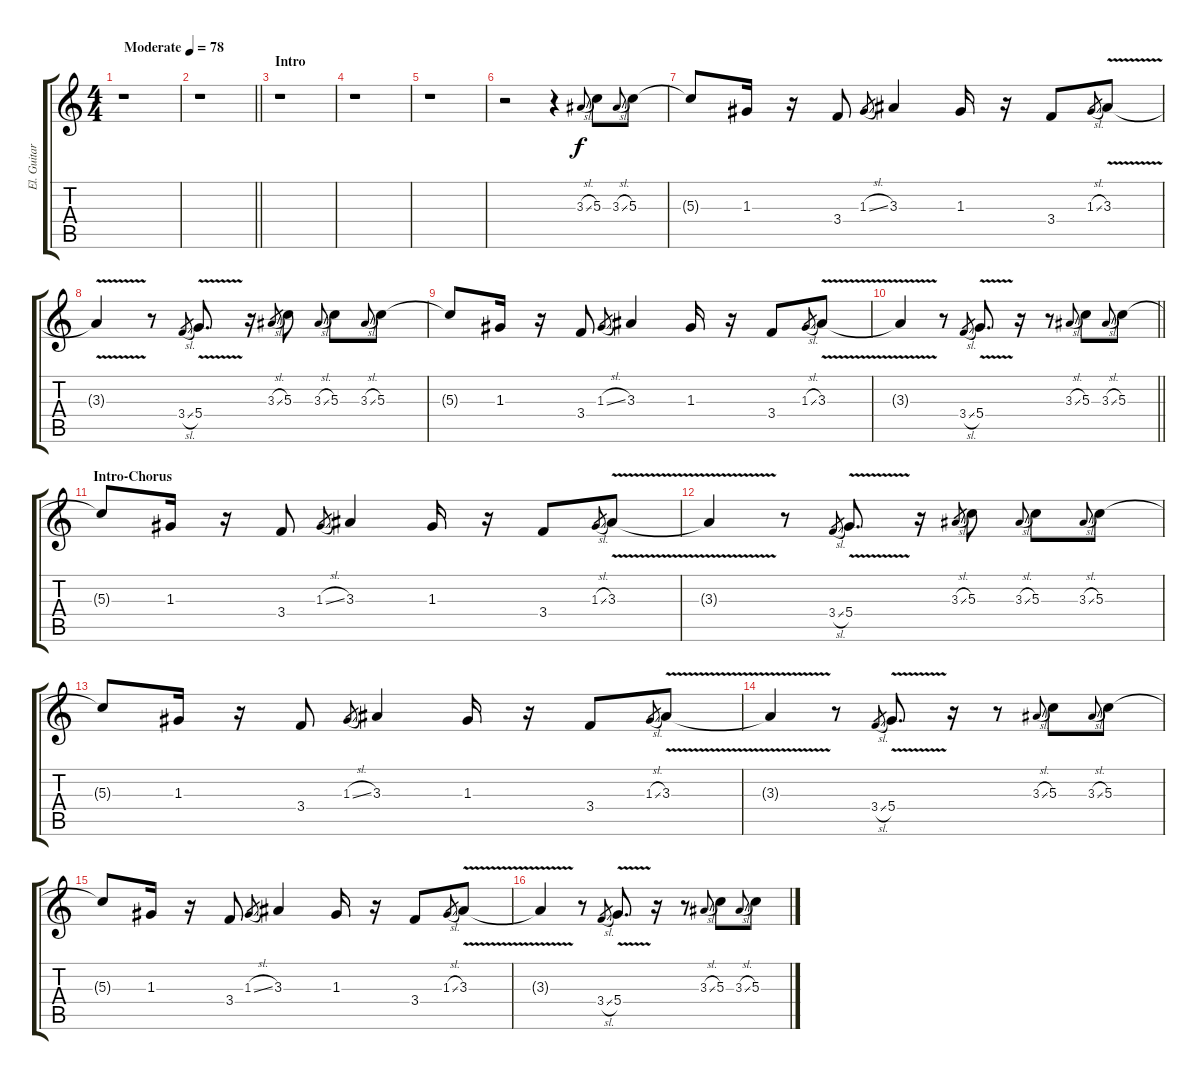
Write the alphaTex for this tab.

\track ("El. Guitar" "El. Guitar") {instrument overdrivenguitar}
\staff {score tabs}
\tuning (E4 B3 G3 D3 A2 E2) {hide}
\ts (4 4)
\tempo (78 "Moderate")
\clef g2
\ks c
r.1{dy f instrument overdrivenguitar} |
\barLineRight lightlight
r.1 |
\section ("" "Intro")
r.1 |
r.1 |
r.1 |
r.2 r.4 3.3{sl}.8{gr onbeat} 5.3.8 3.3{sl}.8{gr onbeat} 5.3.8 |
5.3{t}.8 1.3.16 r.16 3.4.8 1.3{sl}.8{gr} 3.3.4 1.3.16 r.16 3.4.8 1.3{sl}.8{gr} 3.3{v}.8 |
3.3{t}.4 r.8 3.4{sl}.8{gr} 5.4{v}.8{d} r.16 3.3{sl}.8{gr} 5.3.8 3.3{sl}.8{gr onbeat} 5.3.8 3.3{sl}.8{gr onbeat} 5.3.8 |
5.3{t}.8 1.3.16 r.16 3.4.8 1.3{sl}.8{gr} 3.3.4 1.3.16 r.16 3.4.8 1.3{sl}.8{gr} 3.3{v}.8 |
\barLineRight lightlight
3.3{t}.4 r.8 3.4{sl}.8{gr} 5.4{v}.8{d} r.16 r.8 3.3{sl}.8{gr onbeat} 5.3.8 3.3{sl}.8{gr onbeat} 5.3.8 |
\section ("" "Intro-Chorus")
5.3{t}.8 1.3.16 r.16 3.4.8 1.3{sl}.8{gr} 3.3.4 1.3.16 r.16 3.4.8 1.3{sl}.8{gr} 3.3{v}.8 |
3.3{t}.4 r.8 3.4{sl}.8{gr} 5.4{v}.8{d} r.16 3.3{sl}.8{gr} 5.3.8 3.3{sl}.8{gr onbeat} 5.3.8 3.3{sl}.8{gr onbeat} 5.3.8 |
5.3{t}.8 1.3.16 r.16 3.4.8 1.3{sl}.8{gr} 3.3.4 1.3.16 r.16 3.4.8 1.3{sl}.8{gr} 3.3{v}.8 |
3.3{t}.4 r.8 3.4{sl}.8{gr} 5.4{v}.8{d} r.16 r.8 3.3{sl}.8{gr onbeat} 5.3.8 3.3{sl}.8{gr onbeat} 5.3.8 |
5.3{t}.8 1.3.16 r.16 3.4.8 1.3{sl}.8{gr} 3.3.4 1.3.16 r.16 3.4.8 1.3{sl}.8{gr} 3.3{v}.8 |
3.3{t}.4 r.8 3.4{sl}.8{gr} 5.4{v}.8{d} r.16 r.8 3.3{sl}.8{gr onbeat} 5.3.8 3.3{sl}.8{gr onbeat} 5.3.8
